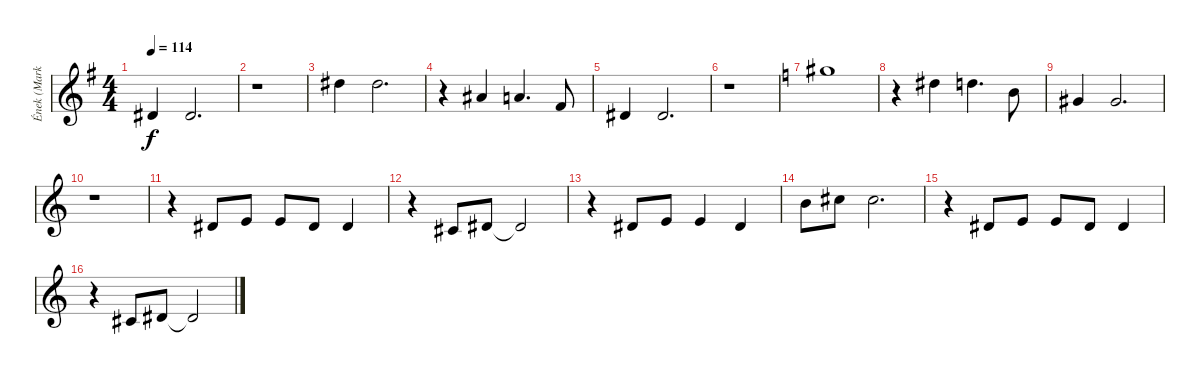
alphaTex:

\track ("Ének (Mark Boals)" "Ének (Mark") {instrument tenorsax}
\staff {score}
\tuning (E4 B3 G3 D3 A2 E2) {hide}
\ts (4 4)
\tempo 114
\clef g2
\ks g
4.2.4{dy f} 4.2.2{d} |
r.1 |
11.1.4 11.1.2{d} |
r.4 6.1.4 5.1.4{d} 2.1.8 |
4.2.4 4.2.2{d} |
r.1 |
\ks c
16.1.1 |
r.4 11.1.4 10.1.4{d} 7.1.8 |
4.1.4 4.1.2{d} |
r.1 |
r.4 4.2.8 0.1.8 0.1.8 4.2.8 4.2.4 |
r.4 2.2.8 4.2.8 4.2{t}.2 |
r.4 4.2.8 0.1.8 0.1.4{beam merge} 4.2.4 |
7.1.8 9.1.8 9.1.2{d} |
r.4 4.2.8 0.1.8 0.1.8 4.2.8 4.2.4 |
r.4 2.2.8 4.2.8 4.2{t}.2
